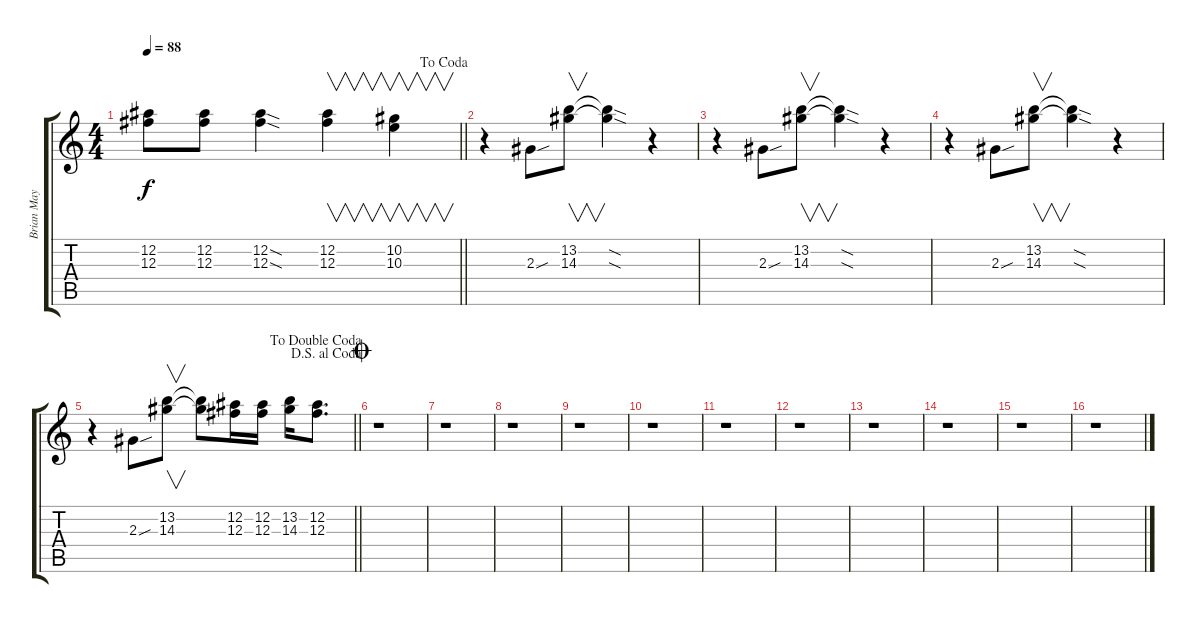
\track ("Brian May" "Brian May") {instrument distortionguitar}
\staff {score tabs}
\tuning (Eb4 Bb3 Gb3 Db3 Ab2 Db2) {hide}
\ts (4 4)
\jump dacoda
\tempo 88
\clef g2
\barLineRight lightlight
\ks c
(12.2 12.3).8{dy f} (12.2 12.3).8 (12.2{sod} 12.3{sod}).4 (12.2 12.3).4{v} (10.2 10.3).4{v} |
r.4 2.3{sou}.8 (13.2 14.3).8{v} (13.2{sod t} 14.3{sod t}).4 r.4 |
r.4 2.3{sou}.8 (13.2 14.3).8{v} (13.2{sod t} 14.3{sod t}).4 r.4 |
r.4 2.3{sou}.8 (13.2 14.3).8{v} (13.2{sod t} 14.3{sod t}).4 r.4 |
\jump dalsegnoalcoda
\jump dadoublecoda
\barLineRight lightlight
r.4 2.3{sou}.8 (13.2 14.3).8{v} (13.2{t} 14.3{t}).8 (12.2 12.3).16 (12.2 12.3).16 (13.2 14.3).16 (12.2 12.3).8{d} |
\jump coda
r.1 |
r.1 |
r.1 |
r.1 |
r.1 |
r.1 |
r.1 |
r.1 |
r.1 |
r.1 |
r.1
